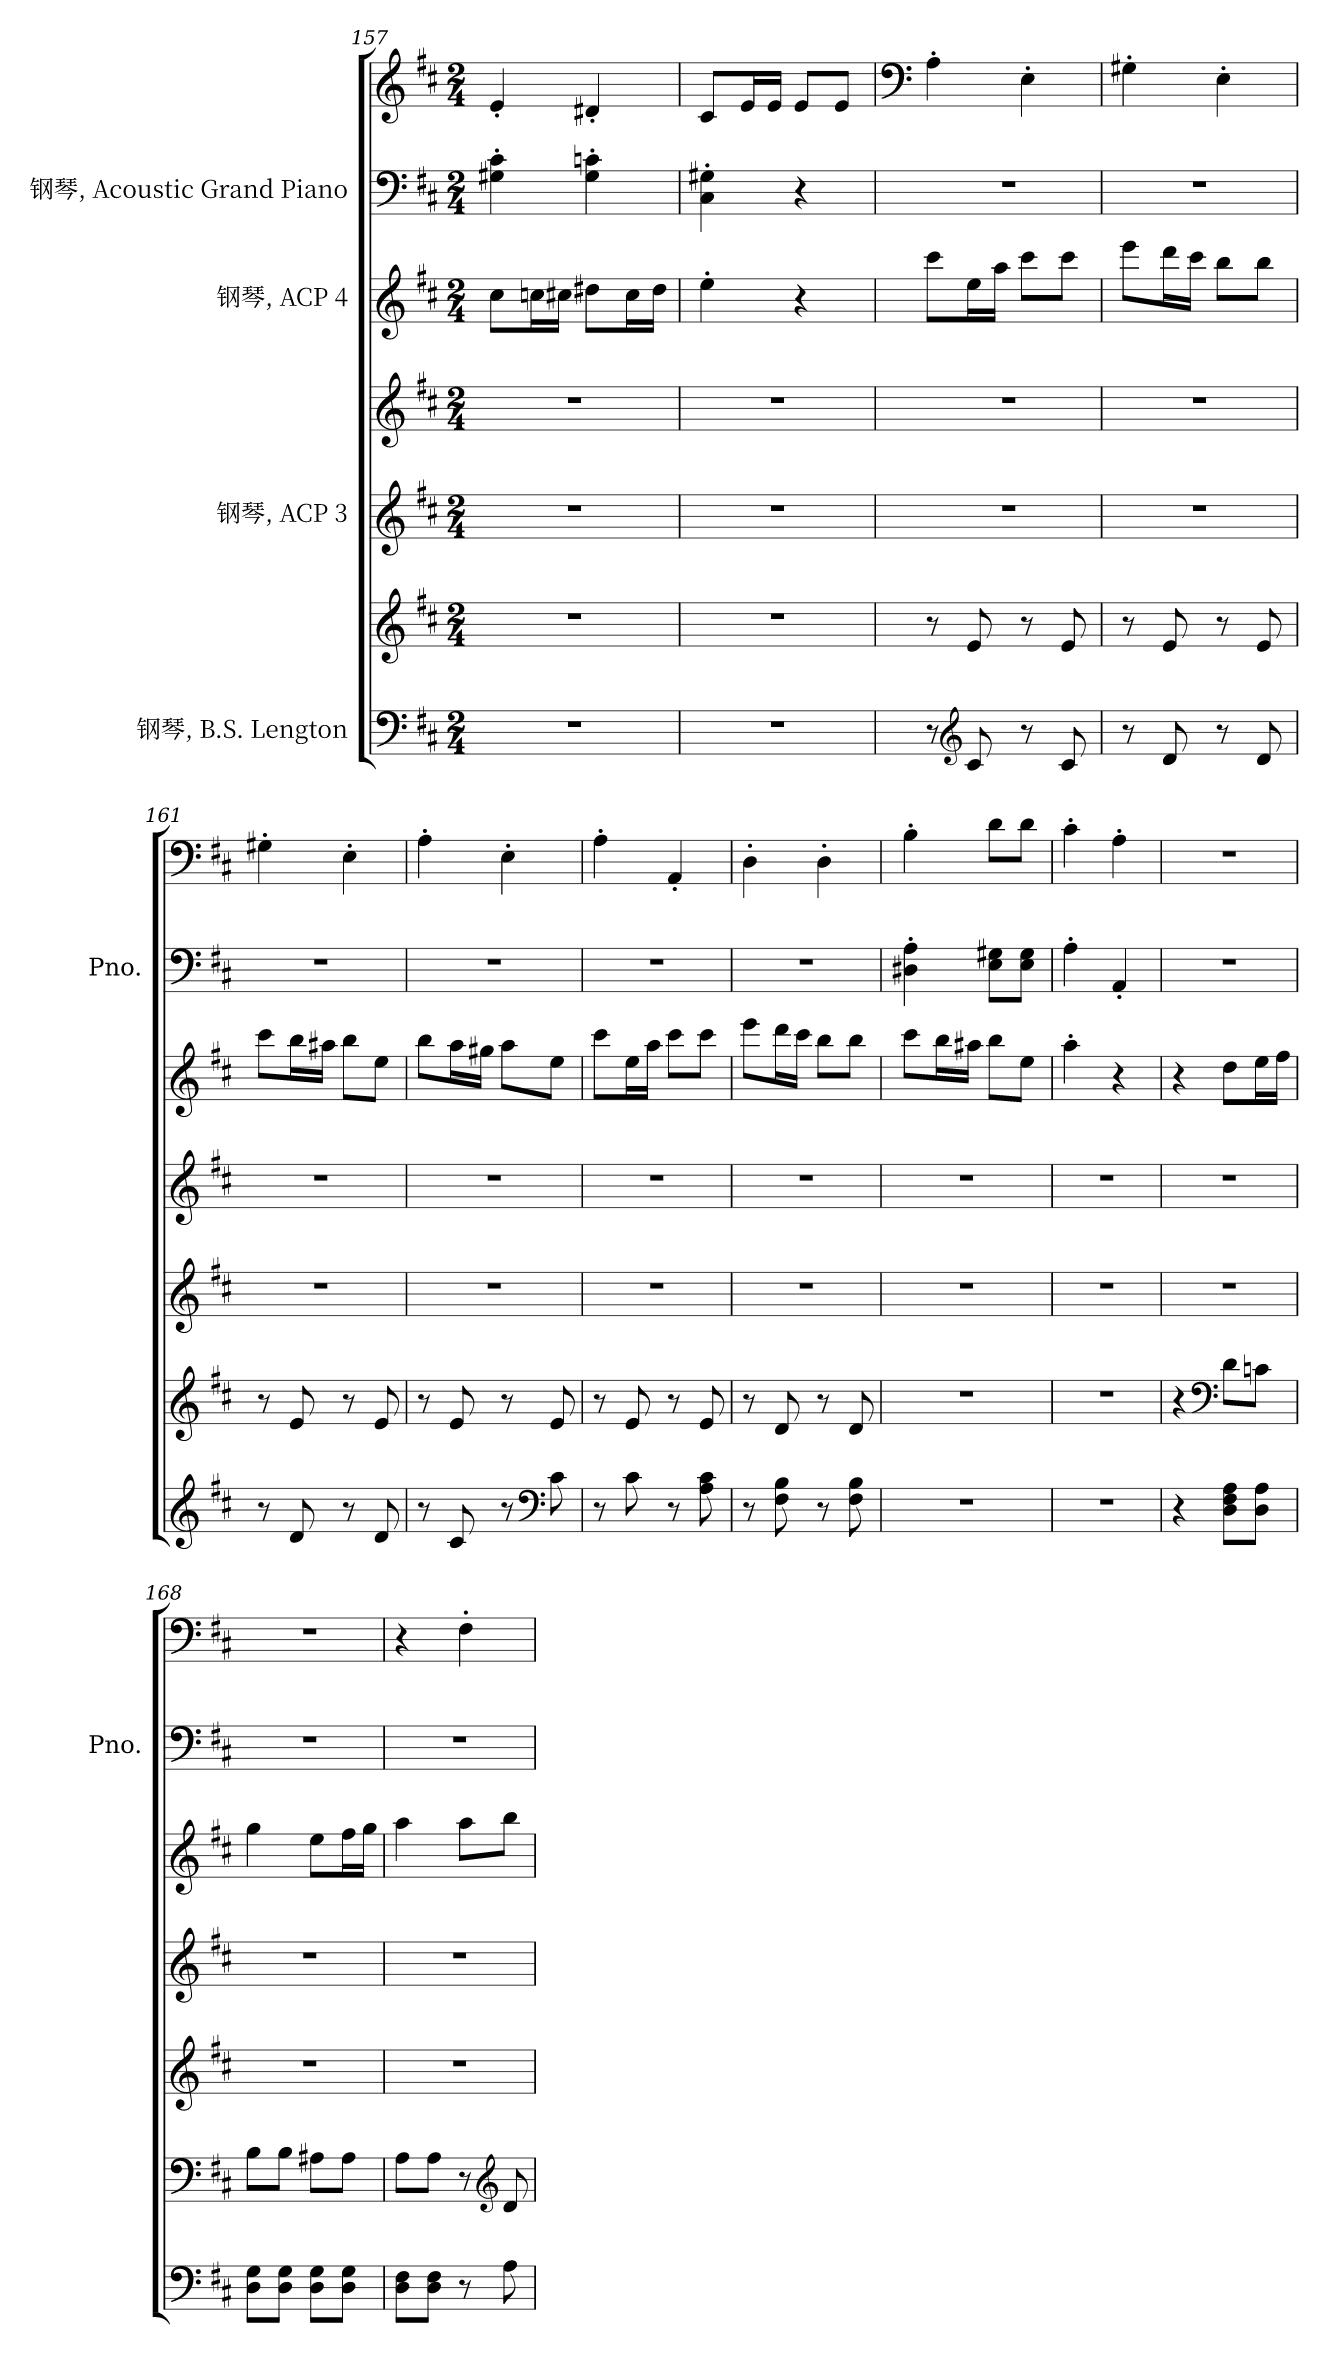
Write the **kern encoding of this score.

**kern	**kern	**kern	**kern	**kern	**kern	**kern
*part4	*part4	*part3	*part3	*part2	*part1	*part1
*staff7	*staff6	*staff5	*staff4	*staff3	*staff2	*staff1
*I"钢琴, B.S. Lengton	*	*I"钢琴, ACP 3	*	*I"钢琴, ACP 4	*I"钢琴, Acoustic Grand Piano	*
*	*	*	*	*	*I'Pno.	*
*clefF4	*clefG2	*clefG2	*clefG2	*clefG2	*clefF4	*clefG2
*k[f#c#]	*k[f#c#]	*k[f#c#]	*k[f#c#]	*k[f#c#]	*k[f#c#]	*k[f#c#]
*M2/4	*M2/4	*M2/4	*M2/4	*M2/4	*M2/4	*M2/4
=157	=157	=157	=157	=157	=157	=157
2r	2r	2r	2r	8cc#\L	4G#X\' 4c#\'	4e'/
.	.	.	.	16ccn\L	.	.
.	.	.	.	16cc#X\JJ	.	.
.	.	.	.	8dd#X\L	4G#\' 4cn\'	4d#X'/
.	.	.	.	16cc#\L	.	.
.	.	.	.	16dd#\JJ	.	.
=158	=158	=158	=158	=158	=158	=158
2r	2r	2r	2r	4ee'\	4C#\' 4G#X\'	8c#/L
.	.	.	.	.	.	16e/L
.	.	.	.	.	.	16e/JJ
.	.	.	.	4r	4r	8e/L
.	.	.	.	.	.	8e/J
=159	=159	=159	=159	=159	=159	=159
*	*	*	*	*	*	*clefF4
8r	8r	2r	2r	8ccc#\L	2r	4A'\
*clefG2	*	*	*	*	*	*
8c#/	8e/	.	.	16ee\L	.	.
.	.	.	.	16aa\JJ	.	.
8r	8r	.	.	8ccc#\L	.	4E'\
8c#/	8e/	.	.	8ccc#\J	.	.
!!LO:PB:g=z
=160	=160	=160	=160	=160	=160	=160
8r	8r	2r	2r	8eee\L	2r	4G#X'\
8d/	8e/	.	.	16ddd\L	.	.
.	.	.	.	16ccc#\JJ	.	.
8r	8r	.	.	8bb\L	.	4E'\
8d/	8e/	.	.	8bb\J	.	.
=161	=161	=161	=161	=161	=161	=161
8r	8r	2r	2r	8ccc#\L	2r	4G#X'\
8d/	8e/	.	.	16bb\L	.	.
.	.	.	.	16aa#X\JJ	.	.
8r	8r	.	.	8bb\L	.	4E'\
8d/	8e/	.	.	8ee\J	.	.
=162	=162	=162	=162	=162	=162	=162
8r	8r	2r	2r	8bb\L	2r	4A'\
8c#/	8e/	.	.	16aa\L	.	.
.	.	.	.	16gg#X\JJ	.	.
8r	8r	.	.	8aa\L	.	4E'\
*clefF4	*	*	*	*	*	*
8c#\	8e/	.	.	8ee\J	.	.
=163	=163	=163	=163	=163	=163	=163
8r	8r	2r	2r	8ccc#\L	2r	4A'\
8c#\	8e/	.	.	16ee\L	.	.
.	.	.	.	16aa\JJ	.	.
8r	8r	.	.	8ccc#\L	.	4AA'/
8A\ 8c#\	8e/	.	.	8ccc#\J	.	.
=164	=164	=164	=164	=164	=164	=164
8r	8r	2r	2r	8eee\L	2r	4D'\
8F#\ 8B\	8d/	.	.	16ddd\L	.	.
.	.	.	.	16ccc#\JJ	.	.
8r	8r	.	.	8bb\L	.	4D'\
8F#\ 8B\	8d/	.	.	8bb\J	.	.
!!LO:PB:g=z
=165	=165	=165	=165	=165	=165	=165
2r	2r	2r	2r	8ccc#\L	4D#X\' 4A\'	4B'\
.	.	.	.	16bb\L	.	.
.	.	.	.	16aa#X\JJ	.	.
.	.	.	.	8bb\L	8E\ 8G#X\L	8d\L
.	.	.	.	8ee\J	8E\ 8G#\J	8d\J
=166	=166	=166	=166	=166	=166	=166
2r	2r	2r	2r	4aa'\	4A'\	4c#'\
.	.	.	.	4r	4AA'/	4A'\
=167	=167	=167	=167	=167	=167	=167
*	*	*	*	*	*	*MM122
4r	4r	2r	2r	4r	2r	2r
*	*clefF4	*	*	*	*	*
8D\ 8F#\ 8A\L	8d\L	.	.	8dd\L	.	.
8D\ 8A\J	8cn\J	.	.	16ee\L	.	.
.	.	.	.	16ff#\JJ	.	.
=168	=168	=168	=168	=168	=168	=168
8D\ 8G\L	8B\L	2r	2r	4gg\	2r	2r
8D\ 8G\J	8B\J	.	.	.	.	.
8D\ 8G\L	8A#X\L	.	.	8ee\L	.	.
8D\ 8G\J	8A#\J	.	.	16ff#\L	.	.
.	.	.	.	16gg\JJ	.	.
=169	=169	=169	=169	=169	=169	=169
8D\ 8F#\L	8A\L	2r	2r	4aa\	2r	4r
8D\ 8F#\J	8A\J	.	.	.	.	.
8r	8r	.	.	8aa\L	.	4F#'\
*	*clefG2	*	*	*	*	*
8A\	8d/	.	.	8bb\J	.	.
=	=	=	=	=	=	=
*-	*-	*-	*-	*-	*-	*-
